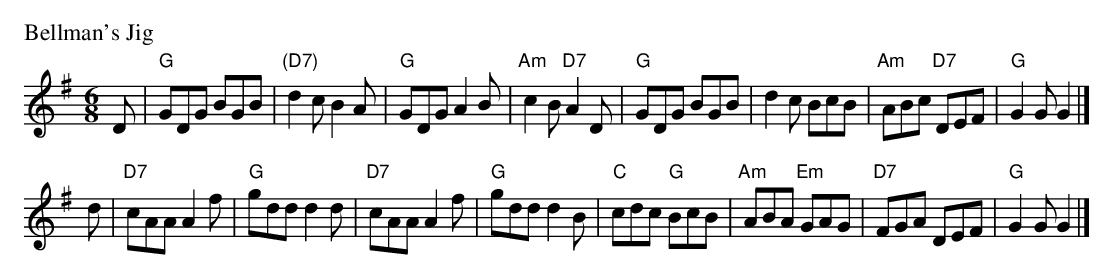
X:1
P: Bellman's Jig
M: 6/8
L: 1/8
K: G
D \
| "G"GDG BGB | "(D7)"d2c B2A | "G"GDG A2B | "Am"c2B "D7"A2D \
| "G"GDG BGB | d2c BcB | "Am"ABc "D7"DEF | "G"G2G G2 |]
d \
| "D7"cAA A2f | "G"gdd d2d | "D7"cAA A2f | "G"gdd d2B \
| "C"cdc "G"BcB | "Am"ABA "Em"GAG | "D7"FGA DEF | "G"G2G G2 |]
